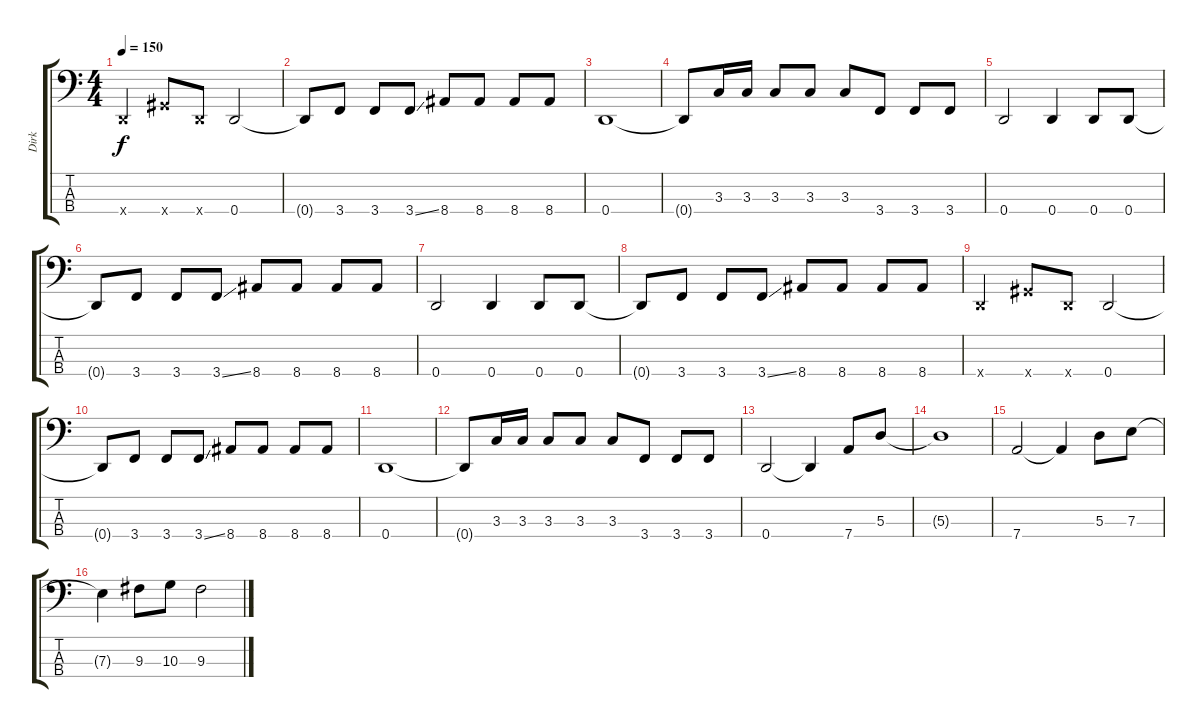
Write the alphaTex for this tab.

\track ("Dirk" "Dirk") {instrument electricbassfinger}
\staff {score tabs}
\tuning (G2 D2 A1 D1) {hide}
\ts (4 4)
\tempo 150
\clef f4
\ks c
0.4{x}.4{dy f instrument slapbass2} 6.4{x}.8 0.4{x}.8 0.4.2 |
0.4{t}.8{instrument electricbassfinger} 3.4.8 3.4.8 3.4{ss}.8 8.4.8 8.4.8 8.4.8 8.4.8 |
0.4.1 |
0.4{t}.8 3.3.16 3.3.16 3.3.8 3.3.8 3.3.8 3.4.8 3.4.8 3.4.8 |
0.4.2 0.4.4 0.4.8 0.4.8 |
0.4{t}.8 3.4.8 3.4.8 3.4{ss}.8 8.4.8 8.4.8 8.4.8 8.4.8 |
0.4.2 0.4.4 0.4.8 0.4.8 |
0.4{t}.8 3.4.8 3.4.8 3.4{ss}.8 8.4.8 8.4.8 8.4.8 8.4.8 |
0.4{x}.4 6.4{x}.8 0.4{x}.8 0.4.2 |
0.4{t}.8 3.4.8 3.4.8 3.4{ss}.8 8.4.8 8.4.8 8.4.8 8.4.8 |
0.4.1 |
0.4{t}.8 3.3.16 3.3.16 3.3.8 3.3.8 3.3.8 3.4.8 3.4.8 3.4.8 |
0.4.2 0.4{t}.4 7.4.8 5.3.8 |
5.3{t}.1 |
7.4.2 7.4{t}.4 5.3.8 7.3.8 |
7.3{t}.4 9.3.8 10.3.8 9.3.2
